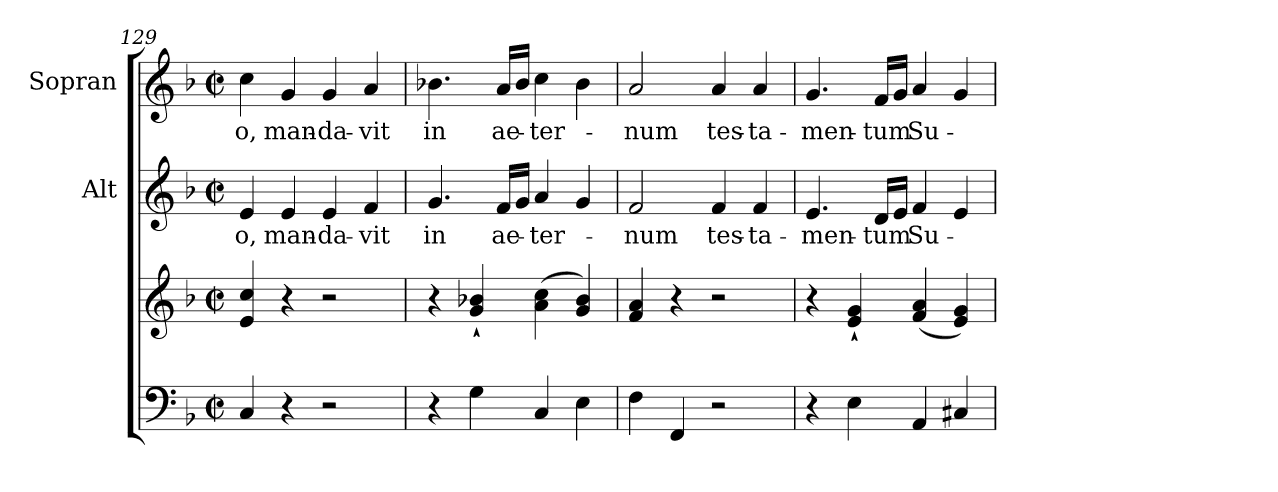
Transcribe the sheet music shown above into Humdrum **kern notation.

**kern	**kern	**kern	**text	**kern	**text
*part3	*part3	*part2	*part2	*part1	*part1
*staff4	*staff3	*staff2	*staff2	*staff1	*staff1
*	*	*I"Alt	*	*I"Sopran	*
*	*	*I'A.	*	*I'S.	*
*clefF4	*clefG2	*clefG2	*	*clefG2	*
*k[b-]	*k[b-]	*k[b-]	*	*k[b-]	*
*F:	*F:	*F:	*	*F:	*
*M2/2	*M2/2	*M2/2	*	*M2/2	*
*met(c|)	*met(c|)	*met(c|)	*	*met(c|)	*
=129	=129	=129	=129	=129	=129
!	!	!	!LO:LY:b	!	!LO:LY:b
4C/	4e/ 4cc/	4e/	-o,	4cc\	-o,
!	!	!	!LO:LY:b	!	!LO:LY:b
4r	4r	4e/	man-	4g/	man-
!	!	!	!LO:LY:b	!	!LO:LY:b
2r	2r	4e/	-da-	4g/	-da-
!	!	!	!LO:LY:b	!	!LO:LY:b
.	.	4f/	-vit	4a/	-vit
!!LO:LB:g=z
=130	=130	=130	=130	=130	=130
!	!	!	!LO:LY:b	!	!LO:LY:b
4r	4r	4.g/	in	4.b-X\	in
4G\	4g/`< 4b-X/`<	.	.	.	.
!	!	!	!LO:LY:b	!	!LO:LY:b
.	.	16f/LL	ae-	16a/LL	ae-
.	.	16g/JJ	.	16b-/JJ	.
!	!	!	!LO:LY:b	!	!LO:LY:b
4C/	(>4a\ 4cc\	4a/	-ter-	4cc\	-ter-
4E\	4g/ 4b-/)	4g/	.	4b-\	.
=131	=131	=131	=131	=131	=131
!	!	!	!LO:LY:b	!	!LO:LY:b
4F\	4f/ 4a/	2f/	-num	2a/	-num
4FF/	4r	.	.	.	.
!	!	!	!LO:LY:b	!	!LO:LY:b
2r	2r	4f/	tes-	4a/	tes-
!	!	!	!LO:LY:b	!	!LO:LY:b
.	.	4f/	-ta-	4a/	-ta-
=132	=132	=132	=132	=132	=132
!	!	!	!LO:LY:b	!	!LO:LY:b
4r	4r	4.e/	-men-	4.g/	-men-
4E\	4e/`< 4g/`<	.	.	.	.
!	!	!	!LO:LY:b	!	!LO:LY:b
.	.	16d/LL	-tum	16f/LL	-tum
.	.	16e/JJ	.	16g/JJ	.
!	!	!	!LO:LY:b	!	!LO:LY:b
4AA/	(<4f/ 4a/	4f/	Su-	4a/	Su-
4C#X/	4e/ 4g/)	4e/	.	4g/	.
=	=	=	=	=	=
*-	*-	*-	*-	*-	*-
